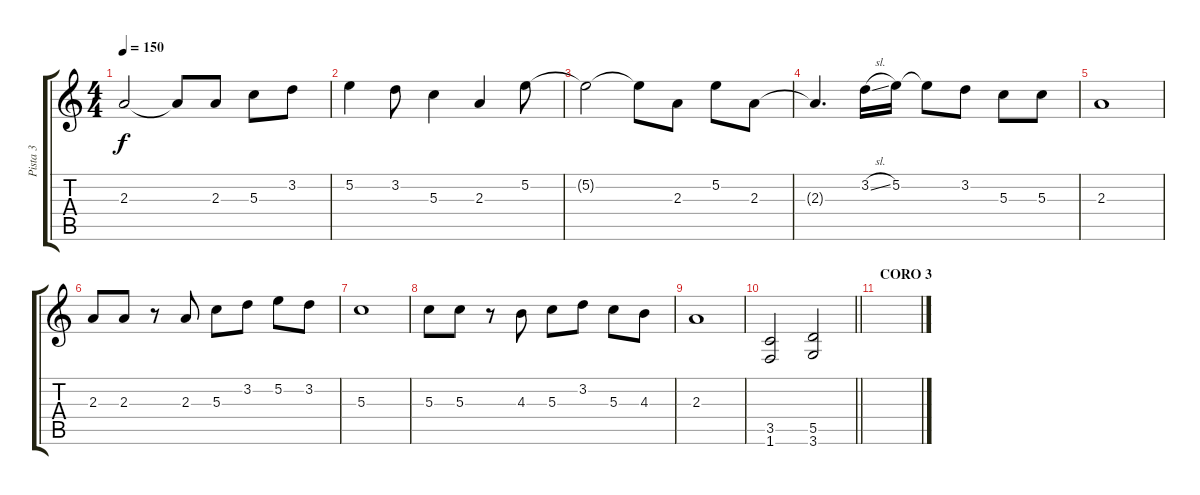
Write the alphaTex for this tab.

\track ("Pista 3" "Pista 3") {instrument acousticguitarsteel}
\staff {score tabs}
\tuning (E4 B3 G3 D3 A2 E2) {hide}
\ts (4 4)
\tempo 150
\clef g2
\ks c
2.3{t}.2{dy f} 2.3{t}.8 2.3.8 5.3.8 3.2.8 |
5.2.4 3.2.8 5.3.4 2.3.4 5.2.8 |
5.2{t}.2 5.2{t}.8 2.3.8 5.2.8 2.3.8 |
2.3{t}.4{d} 3.2{sl}.16 5.2.16 5.2{t}.8 3.2.8 5.3.8 5.3.8 |
2.3.1 |
2.3.8 2.3.8 r.8 2.3.8 5.3.8 3.2.8 5.2.8 3.2.8 |
5.3.1 |
5.3.8 5.3.8 r.8 4.3.8 5.3.8 3.2.8 5.3.8 4.3.8 |
2.3.1 |
\barLineRight lightlight
(3.5 1.6).2 (5.5 3.6).2 |
\section ("" "CORO 3")
